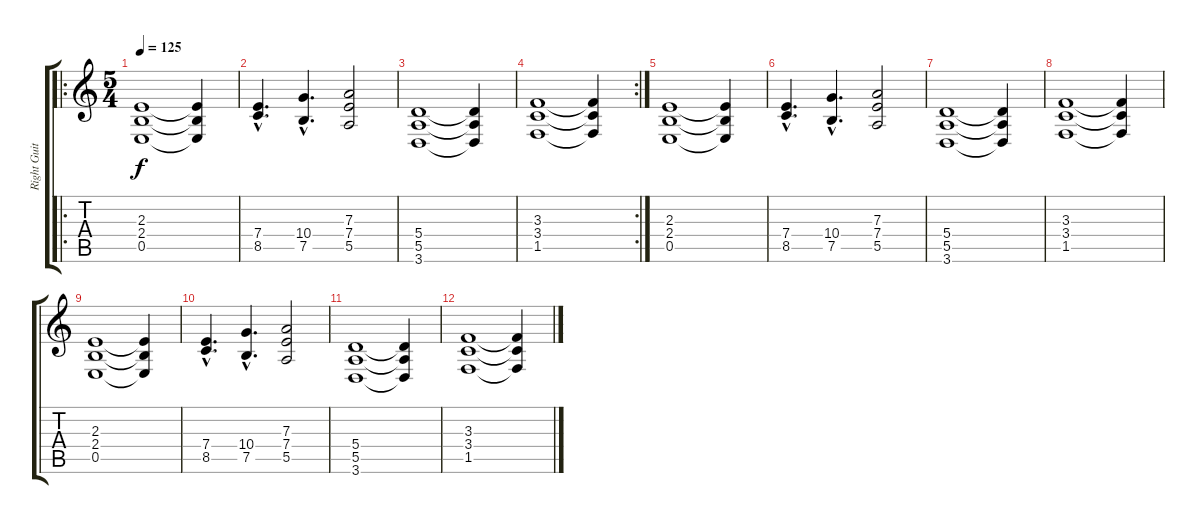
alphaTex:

\track ("Right Guitar" "Right Guit") {instrument distortionguitar}
\staff {score tabs}
\tuning (B3 Gb3 D3 A2 E2 B1) {hide}
\ro
\ts (5 4)
\tempo 125
\clef g2
\ks c
(2.3 2.4 0.5).1{dy f} (2.3{t} 2.4{t} 0.5{t}).4 |
(7.4{hac} 8.5{hac}).4{d} (10.4{hac} 7.5{hac}).4{d} (7.3 7.4 5.5).2 |
(5.4 5.5 3.6).1 (5.4{t} 5.5{t} 3.6{t}).4 |
\rc 2
(3.3 3.4 1.5).1 (3.3{t} 3.4{t} 1.5{t}).4 |
(2.3 2.4 0.5).1 (2.3{t} 2.4{t} 0.5{t}).4 |
(7.4{hac} 8.5{hac}).4{d} (10.4{hac} 7.5{hac}).4{d} (7.3 7.4 5.5).2 |
(5.4 5.5 3.6).1{volume 8} (5.4{t} 5.5{t} 3.6{t}).4 |
(3.3 3.4 1.5).1 (3.3{t} 3.4{t} 1.5{t}).4 |
(2.3 2.4 0.5).1 (2.3{t} 2.4{t} 0.5{t}).4 |
(7.4{hac} 8.5{hac}).4{d volume 0} (10.4{hac} 7.5{hac}).4{d} (7.3 7.4 5.5).2 |
(5.4 5.5 3.6).1 (5.4{t} 5.5{t} 3.6{t}).4 |
(3.3 3.4 1.5).1 (3.3{t} 3.4{t} 1.5{t}).4
